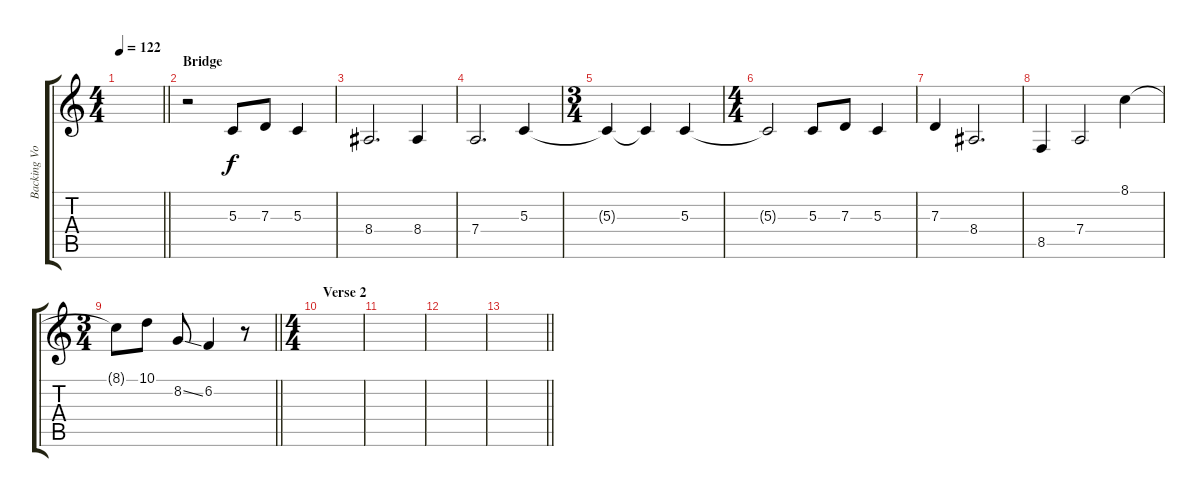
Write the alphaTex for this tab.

\track ("Backing Vocals" "Backing Vo") {instrument sopranosax}
\staff {score tabs}
\tuning (E4 B3 G3 D3 A2 E2) {hide}
\ts (4 4)
\tempo 122
\clef g2
\barLineRight lightlight
\ks c
|
\section ("" "Bridge")
r.2 5.3.8 7.3.8 5.3.4 |
8.4.2{d} 8.4.4 |
7.4.2{d} 5.3.4 |
\ts (3 4)
5.3{t}.4 5.3{t}.4 5.3.4 |
\ts (4 4)
5.3{t}.2 5.3.8 7.3.8 5.3.4 |
7.3.4 8.4.2{d} |
8.5.4 7.4.2 8.1.4 |
\ts (3 4)
\barLineRight lightlight
8.1{t}.8 10.1.8 8.2{ss}.8 6.2.4 r.8 |
\ts (4 4)
\section ("" "Verse 2")
|
|
|
\barLineRight lightlight
